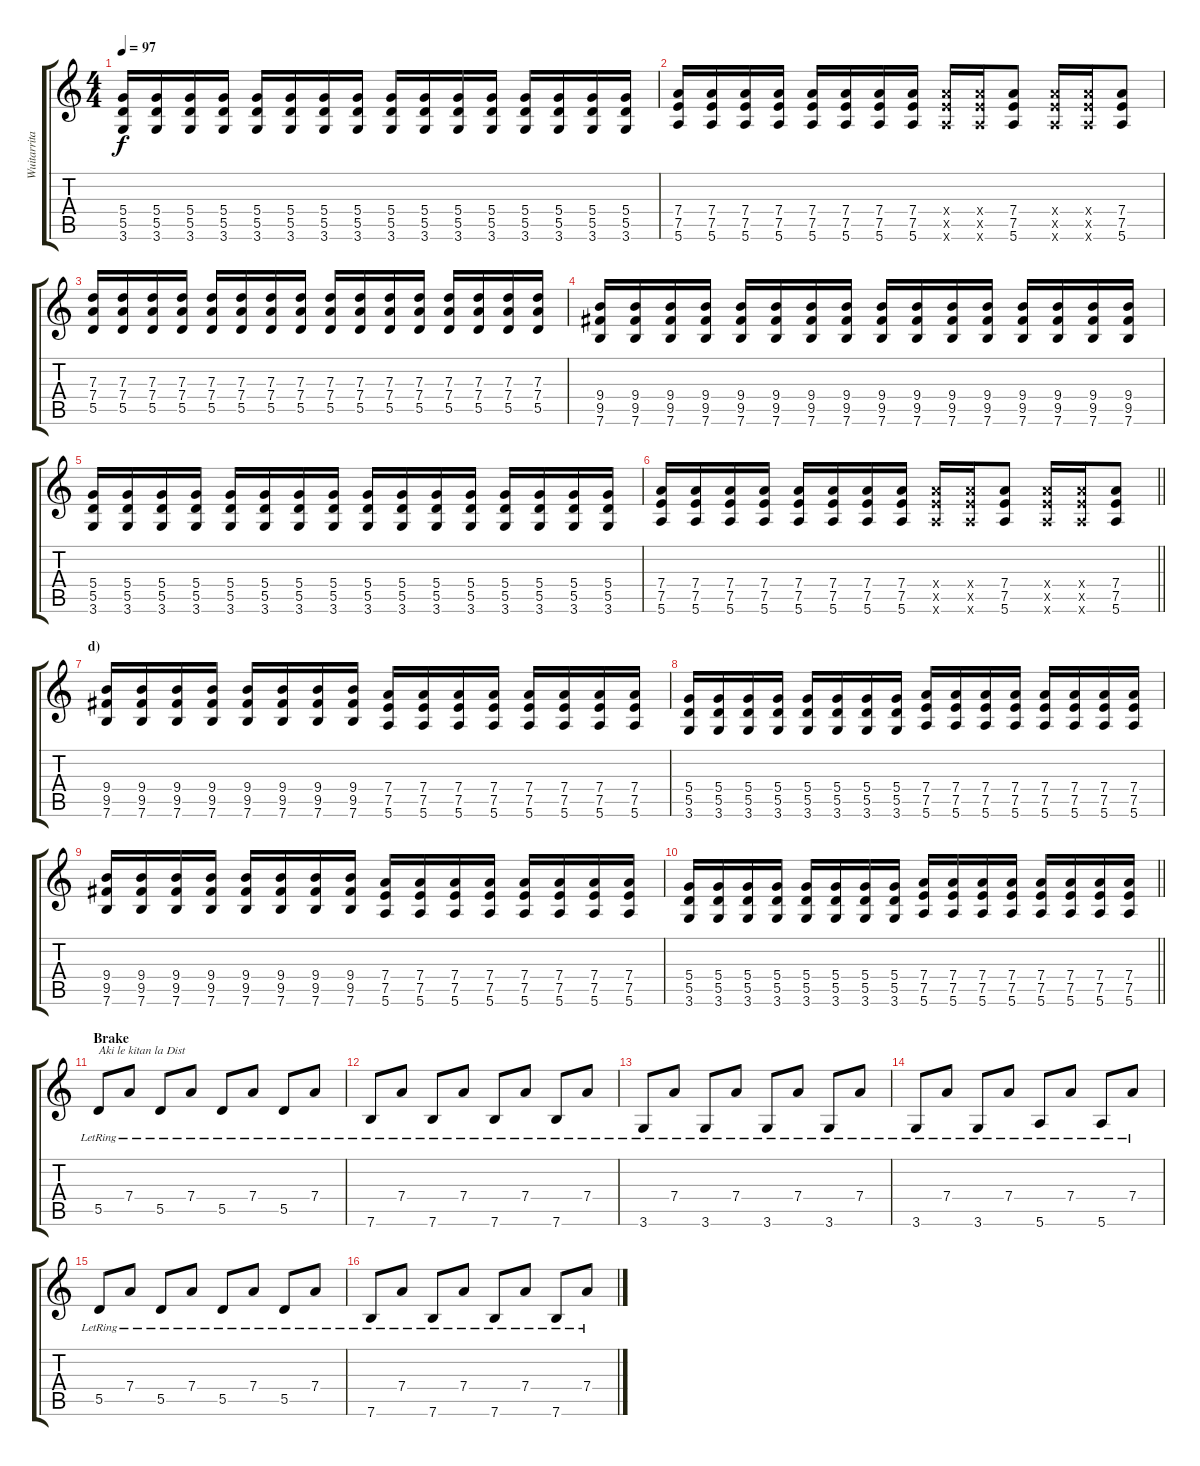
\track ("Wuitarrita 2 - Ritmika" "Wuitarrita") {instrument overdrivenguitar}
\staff {score tabs}
\tuning (E4 B3 G3 D3 A2 E2) {hide}
\ts (4 4)
\tempo 97
\clef g2
\ks c
(5.4 5.5 3.6).16{dy f} (5.4 5.5 3.6).16 (5.4 5.5 3.6).16 (5.4 5.5 3.6).16 (5.4 5.5 3.6).16 (5.4 5.5 3.6).16 (5.4 5.5 3.6).16 (5.4 5.5 3.6).16 (5.4 5.5 3.6).16 (5.4 5.5 3.6).16 (5.4 5.5 3.6).16 (5.4 5.5 3.6).16 (5.4 5.5 3.6).16 (5.4 5.5 3.6).16 (5.4 5.5 3.6).16 (5.4 5.5 3.6).16 |
(7.4 7.5 5.6).16 (7.4 7.5 5.6).16 (7.4 7.5 5.6).16 (7.4 7.5 5.6).16 (7.4 7.5 5.6).16 (7.4 7.5 5.6).16 (7.4 7.5 5.6).16 (7.4 7.5 5.6).16 (7.4{x} 7.5{x} 5.6{x}).16 (7.4{x} 7.5{x} 5.6{x}).16 (7.4 7.5 5.6).8 (7.4{x} 7.5{x} 5.6{x}).16 (7.4{x} 7.5{x} 5.6{x}).16 (7.4 7.5 5.6).8 |
(7.3 7.4 5.5).16 (7.3 7.4 5.5).16 (7.3 7.4 5.5).16 (7.3 7.4 5.5).16 (7.3 7.4 5.5).16 (7.3 7.4 5.5).16 (7.3 7.4 5.5).16 (7.3 7.4 5.5).16 (7.3 7.4 5.5).16 (7.3 7.4 5.5).16 (7.3 7.4 5.5).16 (7.3 7.4 5.5).16 (7.3 7.4 5.5).16 (7.3 7.4 5.5).16 (7.3 7.4 5.5).16 (7.3 7.4 5.5).16 |
(9.4 9.5 7.6).16 (9.4 9.5 7.6).16 (9.4 9.5 7.6).16 (9.4 9.5 7.6).16 (9.4 9.5 7.6).16 (9.4 9.5 7.6).16 (9.4 9.5 7.6).16 (9.4 9.5 7.6).16 (9.4 9.5 7.6).16 (9.4 9.5 7.6).16 (9.4 9.5 7.6).16 (9.4 9.5 7.6).16 (9.4 9.5 7.6).16 (9.4 9.5 7.6).16 (9.4 9.5 7.6).16 (9.4 9.5 7.6).16 |
(5.4 5.5 3.6).16 (5.4 5.5 3.6).16 (5.4 5.5 3.6).16 (5.4 5.5 3.6).16 (5.4 5.5 3.6).16 (5.4 5.5 3.6).16 (5.4 5.5 3.6).16 (5.4 5.5 3.6).16 (5.4 5.5 3.6).16 (5.4 5.5 3.6).16 (5.4 5.5 3.6).16 (5.4 5.5 3.6).16 (5.4 5.5 3.6).16 (5.4 5.5 3.6).16 (5.4 5.5 3.6).16 (5.4 5.5 3.6).16 |
\barLineRight lightlight
(7.4 7.5 5.6).16 (7.4 7.5 5.6).16 (7.4 7.5 5.6).16 (7.4 7.5 5.6).16 (7.4 7.5 5.6).16 (7.4 7.5 5.6).16 (7.4 7.5 5.6).16 (7.4 7.5 5.6).16 (7.4{x} 7.5{x} 5.6{x}).16 (7.4{x} 7.5{x} 5.6{x}).16 (7.4 7.5 5.6).8 (7.4{x} 7.5{x} 5.6{x}).16 (7.4{x} 7.5{x} 5.6{x}).16 (7.4 7.5 5.6).8 |
\section ("" "d)")
(9.4 9.5 7.6).16 (9.4 9.5 7.6).16 (9.4 9.5 7.6).16 (9.4 9.5 7.6).16 (9.4 9.5 7.6).16 (9.4 9.5 7.6).16 (9.4 9.5 7.6).16 (9.4 9.5 7.6).16 (7.4 7.5 5.6).16 (7.4 7.5 5.6).16 (7.4 7.5 5.6).16 (7.4 7.5 5.6).16 (7.4 7.5 5.6).16 (7.4 7.5 5.6).16 (7.4 7.5 5.6).16 (7.4 7.5 5.6).16 |
(5.4 5.5 3.6).16 (5.4 5.5 3.6).16 (5.4 5.5 3.6).16 (5.4 5.5 3.6).16 (5.4 5.5 3.6).16 (5.4 5.5 3.6).16 (5.4 5.5 3.6).16 (5.4 5.5 3.6).16 (7.4 7.5 5.6).16 (7.4 7.5 5.6).16 (7.4 7.5 5.6).16 (7.4 7.5 5.6).16 (7.4 7.5 5.6).16 (7.4 7.5 5.6).16 (7.4 7.5 5.6).16 (7.4 7.5 5.6).16 |
(9.4 9.5 7.6).16 (9.4 9.5 7.6).16 (9.4 9.5 7.6).16 (9.4 9.5 7.6).16 (9.4 9.5 7.6).16 (9.4 9.5 7.6).16 (9.4 9.5 7.6).16 (9.4 9.5 7.6).16 (7.4 7.5 5.6).16 (7.4 7.5 5.6).16 (7.4 7.5 5.6).16 (7.4 7.5 5.6).16 (7.4 7.5 5.6).16 (7.4 7.5 5.6).16 (7.4 7.5 5.6).16 (7.4 7.5 5.6).16 |
\barLineRight lightlight
(5.4 5.5 3.6).16 (5.4 5.5 3.6).16 (5.4 5.5 3.6).16 (5.4 5.5 3.6).16 (5.4 5.5 3.6).16 (5.4 5.5 3.6).16 (5.4 5.5 3.6).16 (5.4 5.5 3.6).16 (7.4 7.5 5.6).16 (7.4 7.5 5.6).16 (7.4 7.5 5.6).16 (7.4 7.5 5.6).16 (7.4 7.5 5.6).16 (7.4 7.5 5.6).16 (7.4 7.5 5.6).16 (7.4 7.5 5.6).16 |
\section ("" "Brake")
5.5{lr}.8{txt "Aki le kitan la Dist" instrument electricguitarjazz} 7.4{lr}.8 5.5{lr}.8 7.4{lr}.8 5.5{lr}.8 7.4{lr}.8 5.5{lr}.8 7.4{lr}.8 |
7.6{lr}.8 7.4{lr}.8 7.6{lr}.8 7.4{lr}.8 7.6{lr}.8 7.4{lr}.8 7.6{lr}.8 7.4{lr}.8 |
3.6{lr}.8 7.4{lr}.8 3.6{lr}.8 7.4{lr}.8 3.6{lr}.8 7.4{lr}.8 3.6{lr}.8 7.4{lr}.8 |
3.6{lr}.8 7.4{lr}.8 3.6{lr}.8 7.4{lr}.8 5.6{lr}.8 7.4{lr}.8 5.6{lr}.8 7.4{lr}.8 |
5.5{lr}.8 7.4{lr}.8 5.5{lr}.8 7.4{lr}.8 5.5{lr}.8 7.4{lr}.8 5.5{lr}.8 7.4{lr}.8 |
7.6{lr}.8 7.4{lr}.8 7.6{lr}.8 7.4{lr}.8 7.6{lr}.8 7.4{lr}.8 7.6{lr}.8 7.4{lr}.8
